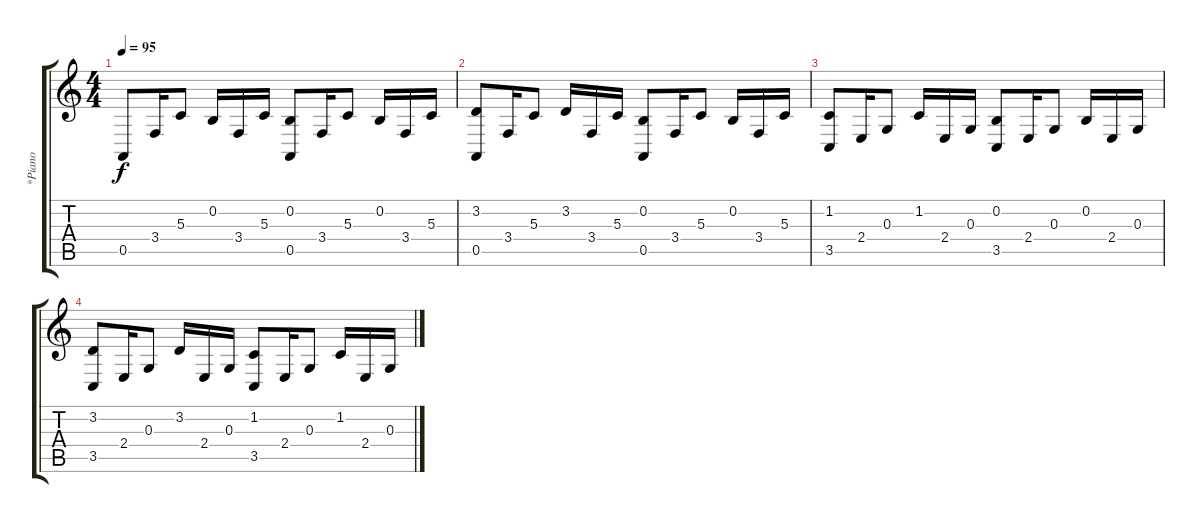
\track ("*Piano" "*Piano") {instrument acousticgrandpiano}
\staff {score tabs}
\tuning (E4 B3 G3 D3 A2 E2) {hide}
\ts (4 4)
\tempo 95
\clef g2
\ks c
0.5.8{dy f} 3.4.16 5.3.8 0.2.16 3.4.16 5.3.16 (0.2 0.5).8 3.4.16 5.3.8 0.2.16 3.4.16 5.3.16 |
(3.2 0.5).8 3.4.16 5.3.8 3.2.16 3.4.16 5.3.16 (0.2 0.5).8 3.4.16 5.3.8 0.2.16 3.4.16 5.3.16 |
(1.2 3.5).8 2.4.16 0.3.8 1.2.16 2.4.16 0.3.16 (0.2 3.5).8 2.4.16 0.3.8 0.2.16 2.4.16 0.3.16 |
(3.2 3.5).8 2.4.16 0.3.8 3.2.16 2.4.16 0.3.16 (1.2 3.5).8 2.4.16 0.3.8 1.2.16 2.4.16 0.3.16
